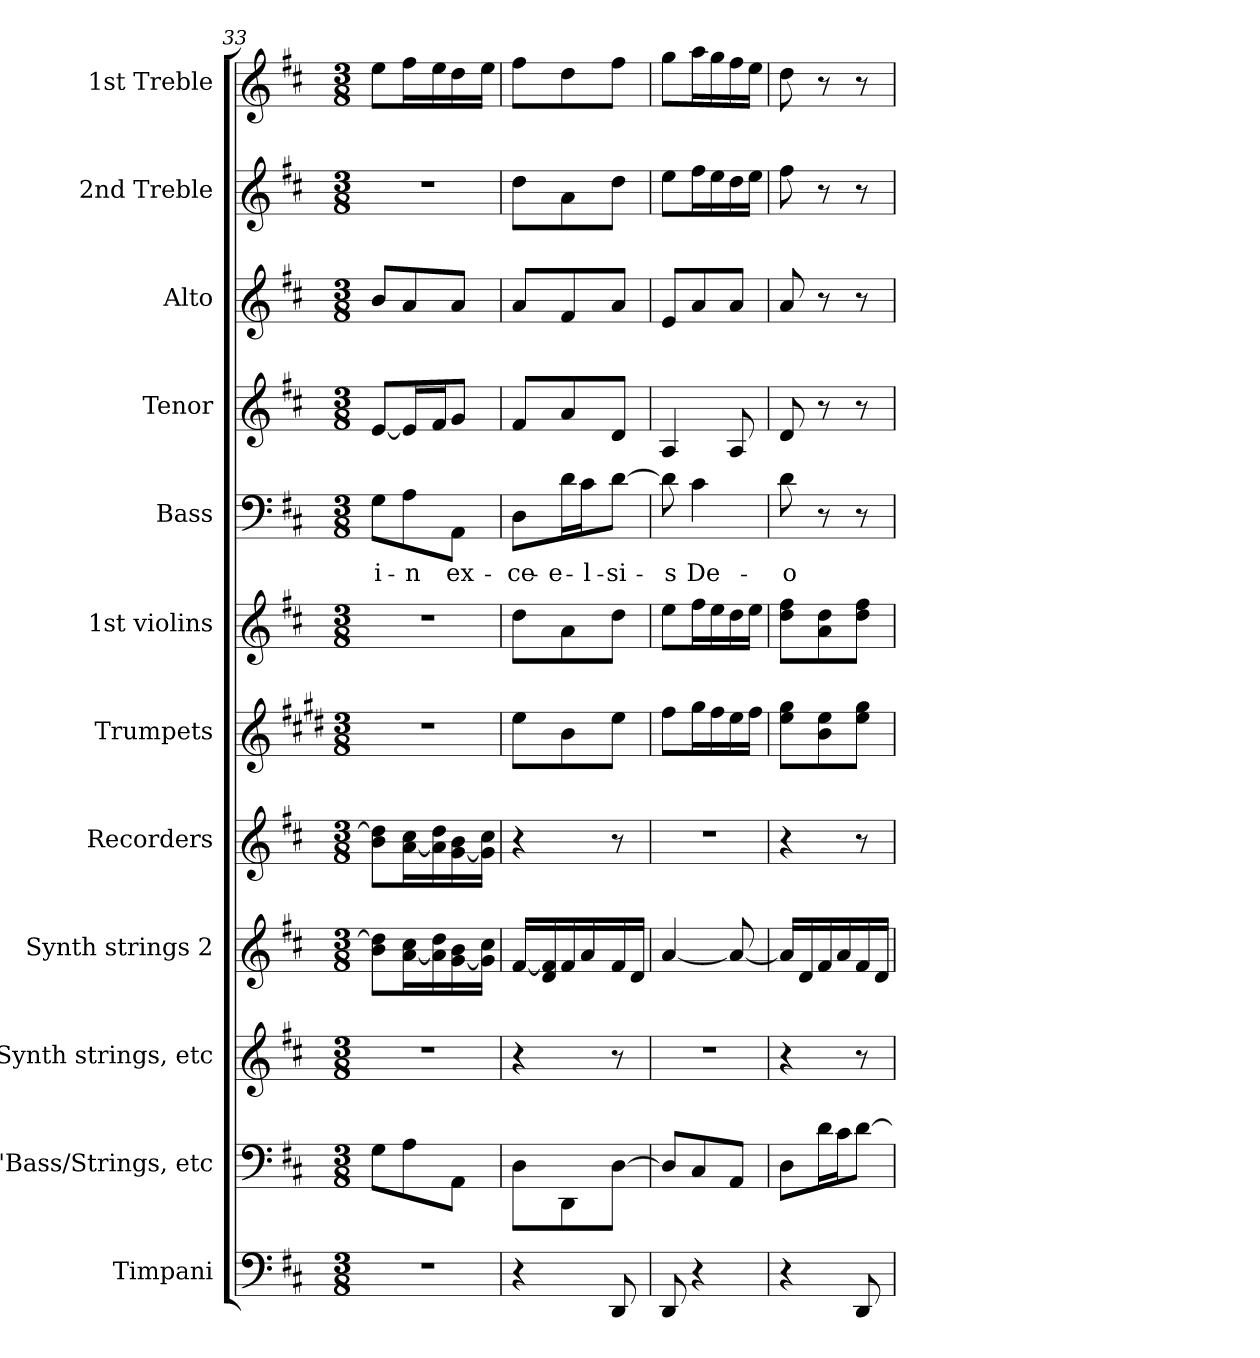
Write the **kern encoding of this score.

**kern	**kern	**kern	**kern	**kern	**kern	**kern	**kern	**text	**kern	**kern	**kern	**kern
*part12	*part11	*part10	*part9	*part8	*part7	*part6	*part5	*part5	*part4	*part3	*part2	*part1
*staff12	*staff11	*staff10	*staff9	*staff8	*staff7	*staff6	*staff5	*staff5	*staff4	*staff3	*staff2	*staff1
*I"Timpani	*I"D'Bass/Strings, etc	*I"Synth strings, etc	*I"Synth strings 2	*I"Recorders	*I"Trumpets	*I"1st violins	*I"Bass	*	*I"Tenor	*I"Alto	*I"2nd Treble	*I"1st Treble
*I'Timp	*I'Str	*I'Str	*I'Str	*I'Rec	*I'Tpt	*	*I'B	*	*	*	*	*
*clefF4	*clefF4	*clefG2	*clefG2	*clefG2	*clefG2	*clefG2	*clefF4	*	*clefG2	*clefG2	*clefG2	*clefG2
*	*	*	*	*	*ITrd1c2	*	*	*	*	*	*	*
*k[f#c#]	*k[f#c#]	*k[f#c#]	*k[f#c#]	*k[f#c#]	*k[f#c#]	*k[f#c#]	*k[f#c#]	*	*k[f#c#]	*k[f#c#]	*k[f#c#]	*k[f#c#]
*D:	*D:	*D:	*D:	*D:	*D:	*D:	*D:	*	*D:	*D:	*D:	*D:
*M3/8	*M3/8	*M3/8	*M3/8	*M3/8	*M3/8	*M3/8	*M3/8	*	*M3/8	*M3/8	*M3/8	*M3/8
=33	=33	=33	=33	=33	=33	=33	=33	=33	=33	=33	=33	=33
4.r	8G\L	4.r	8b\ 8dd\]L	8b\ 8dd\]L	4.r	4.r	8G\L	i-	[8e/L	8b/L	4.r	8ee\L
.	8A\	.	[16a\ 16cc#\L	[16a\ 16cc#\L	.	.	8A\	-n	16e/L]	8a/	.	16ff#\L
.	.	.	16a\] 16dd\	16a\] 16dd\	.	.	.	.	16f#/J	.	.	16ee\
.	8AA\J	.	[16g\ 16b\	[16g\ 16b\	.	.	8AA\J	ex-	8g/J	8a/J	.	16dd\
.	.	.	16g\] 16cc#\JJ	16g\] 16cc#\JJ	.	.	.	.	.	.	.	16ee\JJ
=34	=34	=34	=34	=34	=34	=34	=34	=34	=34	=34	=34	=34
4r	8D\L	4r	[16f#/LL	4r	8dd\L	8dd\L	8D\L	-ce-	8f#/L	8a/L	8dd\L	8ff#\L
.	.	.	16d/ 16f#/]	.	.	.	.	.	.	.	.	.
.	8DD\	.	16f#/	.	8a\	8a\	16d\L	-e-	8a/	8f#/	8a\	8dd\
.	.	.	16a/	.	.	.	16c#\J	-l-	.	.	.	.
8DD/	[8D\J	8r	16f#/	8r	8dd\J	8dd\J	[8d\J	-si-	8d/J	8a/J	8dd\J	8ff#\J
.	.	.	16d/JJ	.	.	.	.	.	.	.	.	.
=35	=35	=35	=35	=35	=35	=35	=35	=35	=35	=35	=35	=35
8DD/	8D/L]	4.r	[4a/	4.r	8ee\L	8ee\L	8d\]	-s	4A/	8e/L	8ee\L	8gg\L
4r	8C#/	.	.	.	16ff#\L	16ff#\L	4c#\	De-	.	8a/	16ff#\L	16aa\L
.	.	.	.	.	16ee\	16ee\	.	.	.	.	16ee\	16gg\
.	8AA/J	.	8a/_	.	16dd\	16dd\	.	.	8A/	8a/J	16dd\	16ff#\
.	.	.	.	.	16ee\JJ	16ee\JJ	.	.	.	.	16ee\JJ	16ee\JJ
!!LO:PB:g=z
=36	=36	=36	=36	=36	=36	=36	=36	=36	=36	=36	=36	=36
4r	8D\L	4r	16a/LL]	4r	8dd\ 8ff#\L	8dd\ 8ff#\L	8d\	-o	8d/	8a/	8ff#\	8dd\
.	.	.	16d/	.	.	.	.	.	.	.	.	.
.	16d\L	.	16f#/	.	8a\ 8dd\	8a\ 8dd\	8r	.	8r	8r	8r	8r
.	16c#\J	.	16a/	.	.	.	.	.	.	.	.	.
8DD/	[8d\J	8r	16f#/	8r	8dd\ 8ff#\J	8dd\ 8ff#\J	8r	.	8r	8r	8r	8r
.	.	.	16d/JJ	.	.	.	.	.	.	.	.	.
=	=	=	=	=	=	=	=	=	=	=	=	=
*-	*-	*-	*-	*-	*-	*-	*-	*-	*-	*-	*-	*-
